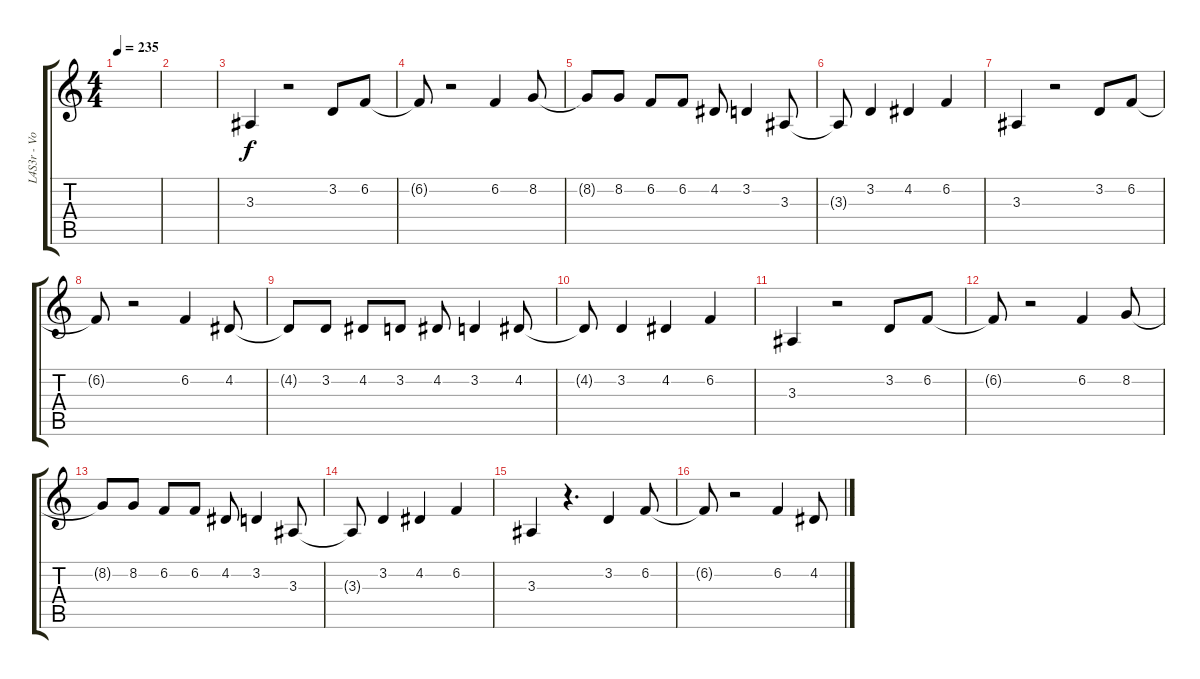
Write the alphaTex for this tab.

\track ("L4S3r - Voice" "L4S3r - Vo") {instrument clarinet}
\staff {score tabs}
\tuning (E4 B3 G3 D3 A2 E2) {hide}
\ts (4 4)
\tempo 235
\clef g2
\ks c
|
|
3.3.4 r.2 3.2.8 6.2.8 |
6.2{t}.8 r.2 6.2.4 8.2.8 |
8.2{t}.8 8.2.8 6.2.8 6.2.8 4.2.8 3.2.4 3.3.8 |
3.3{t}.8 3.2.4 4.2.4 6.2.4 |
3.3.4 r.2 3.2.8 6.2.8 |
6.2{t}.8 r.2 6.2.4 4.2.8 |
4.2{t}.8 3.2.8 4.2.8 3.2.8 4.2.8 3.2.4 4.2.8 |
4.2{t}.8 3.2.4 4.2.4 6.2.4 |
3.3.4 r.2 3.2.8 6.2.8 |
6.2{t}.8 r.2 6.2.4 8.2.8 |
8.2{t}.8 8.2.8 6.2.8 6.2.8 4.2.8 3.2.4 3.3.8 |
3.3{t}.8 3.2.4 4.2.4 6.2.4 |
3.3.4 r.4{d} 3.2.4 6.2.8 |
6.2{t}.8 r.2 6.2.4 4.2.8
